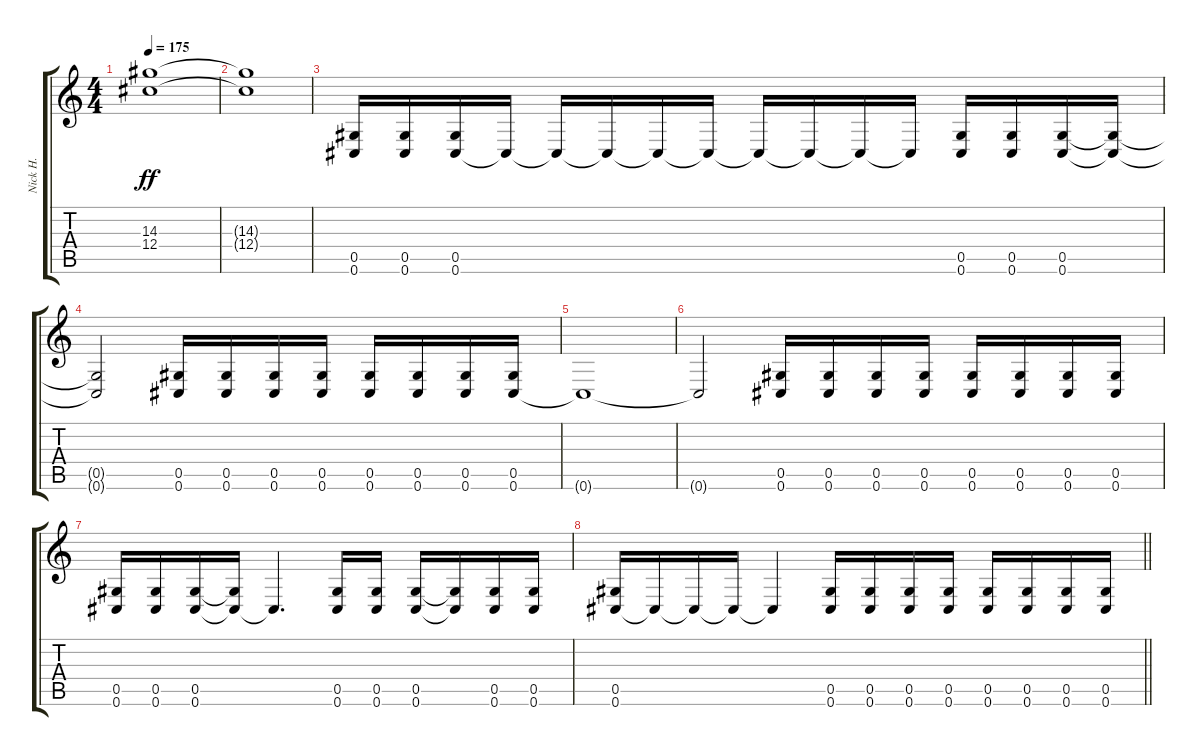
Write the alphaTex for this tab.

\track ("Nick H. " "Nick H. ") {instrument distortionguitar}
\staff {score tabs}
\tuning (Eb4 Bb3 Gb3 Db3 Ab2 Db2) {hide}
\ts (4 4)
\tempo 175
\clef g2
\ks c
(14.3 12.4).1{dy ff volume 0 instrument overdrivenguitar} |
(14.3{t} 12.4{t}).1 |
(0.5 0.6).16{volume 8 balance 8} (0.5 0.6).16 (0.5 0.6).16 0.6{t}.16 0.6{t}.16 0.6{t}.16 0.6{t}.16 0.6{t}.16 0.6{t}.16 0.6{t}.16 0.6{t}.16 0.6{t}.16 (0.5 0.6).16{balance 16 instrument overdrivenguitar} (0.5 0.6).16 (0.5 0.6).16 (0.5{t} 0.6{t}).16 |
(0.5{t} 0.6{t}).2 (0.5 0.6).16{balance 8 instrument overdrivenguitar} (0.5 0.6).16 (0.5 0.6).16 (0.5 0.6).16 (0.5 0.6).16 (0.5 0.6).16 (0.5 0.6).16 (0.5 0.6).16 |
0.6{t}.1 |
0.6{t}.2 (0.5 0.6).16 (0.5 0.6).16 (0.5 0.6).16 (0.5 0.6).16 (0.5 0.6).16 (0.5 0.6).16 (0.5 0.6).16 (0.5 0.6).16 |
(0.5 0.6).16 (0.5 0.6).16 (0.5 0.6).16 (0.5{t} 0.6{t}).16 0.6{t}.4{d} (0.5 0.6).16{balance 16} (0.5 0.6).16 (0.5 0.6).16 (0.5{t} 0.6{t}).16 (0.5 0.6).16 (0.5 0.6).16 |
\barLineRight lightlight
(0.5 0.6).16 0.6{t}.16 0.6{t}.16 0.6{t}.16 0.6{t}.4 (0.5 0.6).16{balance 11} (0.5 0.6).16 (0.5 0.6).16 (0.5 0.6).16 (0.5 0.6).16 (0.5 0.6).16 (0.5 0.6).16 (0.5 0.6).16
